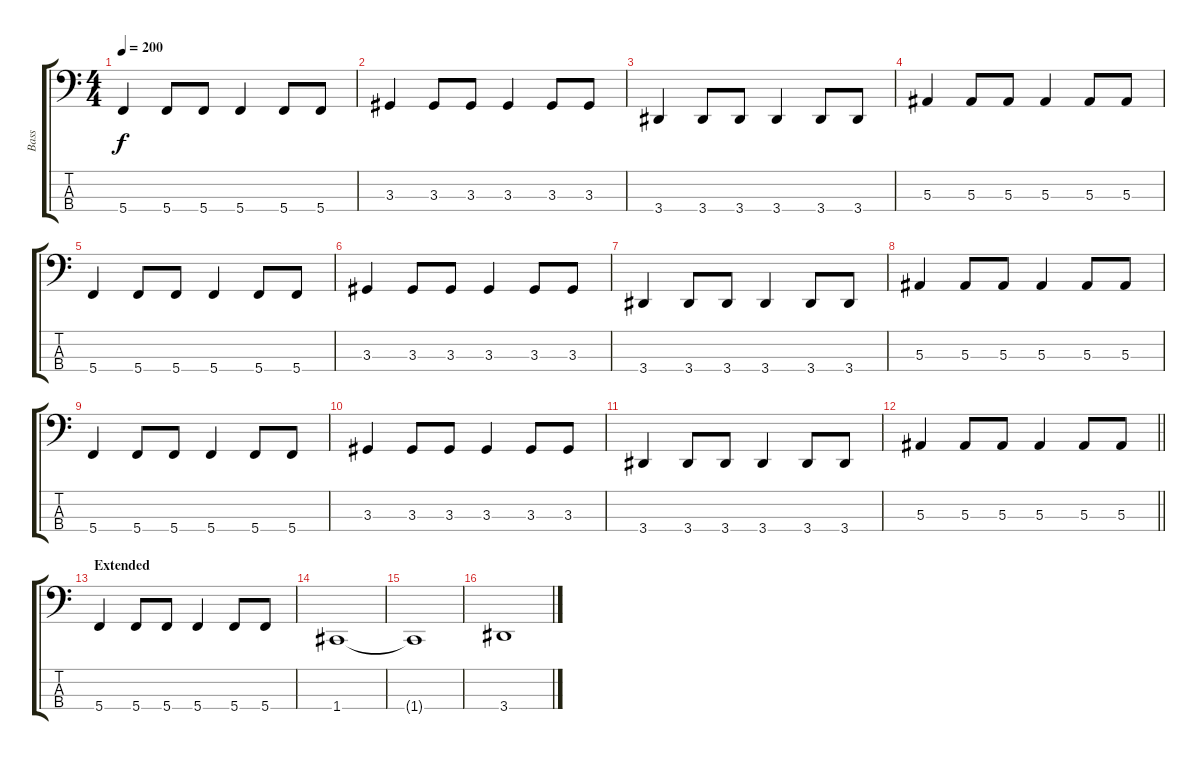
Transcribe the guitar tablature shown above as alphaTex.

\track ("Bass" "Bass") {instrument electricbassfinger}
\staff {score tabs}
\tuning (Eb2 Bb1 F1 C1) {hide}
\ts (4 4)
\tempo 200
\clef f4
\ks c
5.4.4{dy f} 5.4.8 5.4.8 5.4.4 5.4.8 5.4.8 |
3.3.4 3.3.8 3.3.8 3.3.4 3.3.8 3.3.8 |
3.4.4 3.4.8 3.4.8 3.4.4 3.4.8 3.4.8 |
5.3.4 5.3.8 5.3.8 5.3.4 5.3.8 5.3.8 |
5.4.4 5.4.8 5.4.8 5.4.4 5.4.8 5.4.8 |
3.3.4 3.3.8 3.3.8 3.3.4 3.3.8 3.3.8 |
3.4.4 3.4.8 3.4.8 3.4.4 3.4.8 3.4.8 |
5.3.4 5.3.8 5.3.8 5.3.4 5.3.8 5.3.8 |
5.4.4 5.4.8 5.4.8 5.4.4 5.4.8 5.4.8 |
3.3.4 3.3.8 3.3.8 3.3.4 3.3.8 3.3.8 |
3.4.4 3.4.8 3.4.8 3.4.4 3.4.8 3.4.8 |
\barLineRight lightlight
5.3.4 5.3.8 5.3.8 5.3.4 5.3.8 5.3.8 |
\section ("" "Extended")
5.4.4 5.4.8 5.4.8 5.4.4 5.4.8 5.4.8 |
1.4.1 |
1.4{t}.1 |
3.4.1
